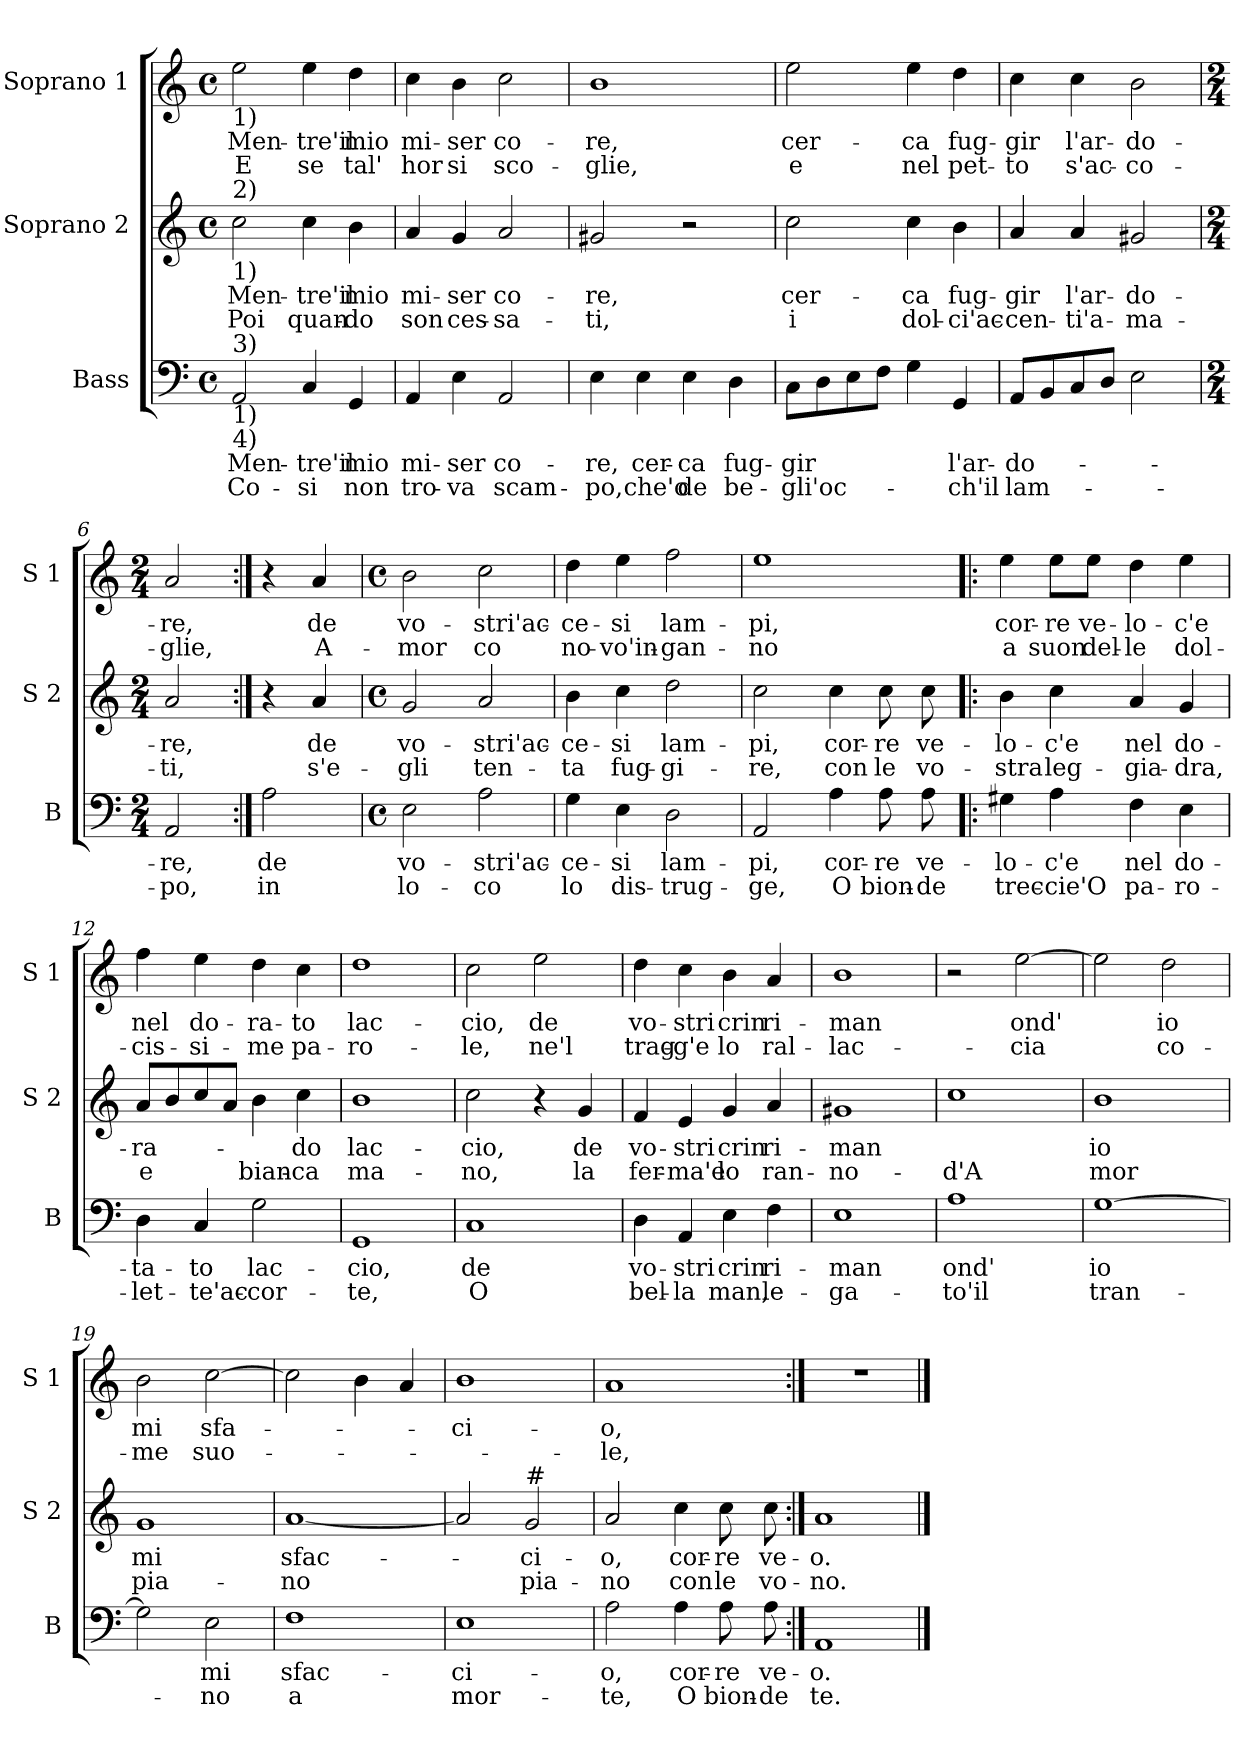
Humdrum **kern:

**kern	**text	**text	**kern	**text	**text	**kern	**text	**text
*part3	*part3	*part3	*part2	*part2	*part2	*part1	*part1	*part1
*staff3	*staff3	*staff3	*staff2	*staff2	*staff2	*staff1	*staff1	*staff1
*I"Bass	*	*	*I"Soprano 2	*	*	*I"Soprano 1	*	*
*I'B	*	*	*I'S 2	*	*	*I'S 1	*	*
*clefF4	*	*	*clefG2	*	*	*clefG2	*	*
*k[]	*	*	*k[]	*	*	*k[]	*	*
*C:	*	*	*C:	*	*	*C:	*	*
*M4/4	*	*	*M4/4	*	*	*M4/4	*	*
*met(c)	*	*	*met(c)	*	*	*met(c)	*	*
=1	=1	=1	=1	=1	=1	=1	=1	=1
!	!	!	!	!	!	!LO:TX:b:t=1)	!	!
!	!	!	!LO:TX:a:t=2)	!	!	!	!	!
!	!	!	!LO:TX:b:t=1)	!	!	!	!	!
!LO:TX:a:t=3)	!	!	!	!	!	!	!	!
!LO:TX:b:t=1)	!	!	!	!	!	!	!	!
!LO:TX:b:t=4)	!	!	!	!	!	!	!	!
!	!LO:LY:b	!LO:LY:b	!	!LO:LY:b	!LO:LY:b	!	!LO:LY:b	!LO:LY:b
2AA/	Men-	Co-	2cc\	Men-	Poi	2ee\	Men-	E
!	!LO:LY:b	!LO:LY:b	!	!LO:LY:b	!LO:LY:b	!	!LO:LY:b	!LO:LY:b
4C/	-tre'il	-si	4cc\	-tre'il	quan-	4ee\	-tre'il	se
!	!LO:LY:b	!LO:LY:b	!	!LO:LY:b	!LO:LY:b	!	!LO:LY:b	!LO:LY:b
4GG/	mio	non	4b\	mio	-do	4dd\	mio	tal'
=2	=2	=2	=2	=2	=2	=2	=2	=2
!	!LO:LY:b	!LO:LY:b	!	!LO:LY:b	!LO:LY:b	!	!LO:LY:b	!LO:LY:b
4AA/	mi-	tro-	4a/	mi-	son	4cc\	mi-	hor
!	!LO:LY:b	!LO:LY:b	!	!LO:LY:b	!LO:LY:b	!	!LO:LY:b	!LO:LY:b
4E\	-ser	-va	4g/	-ser	ces-	4b\	-ser	si
!	!LO:LY:b	!LO:LY:b	!	!LO:LY:b	!LO:LY:b	!	!LO:LY:b	!LO:LY:b
2AA/	co-	scam-	2a/	co-	-sa-	2cc\	co-	sco-
=3	=3	=3	=3	=3	=3	=3	=3	=3
!	!LO:LY:b	!LO:LY:b	!	!LO:LY:b	!LO:LY:b	!	!LO:LY:b	!LO:LY:b
4E\	-re,	-po,	2g#X/	-re,	-ti,	1b	-re,	-glie,
!	!LO:LY:b	!LO:LY:b	!	!	!	!	!	!
4E\	cer-	che'o	.	.	.	.	.	.
!	!LO:LY:b	!LO:LY:b	!	!	!	!	!	!
4E\	-ca	de	2r	.	.	.	.	.
!	!LO:LY:b	!LO:LY:b	!	!	!	!	!	!
4D\	fug-	be-	.	.	.	.	.	.
=4	=4	=4	=4	=4	=4	=4	=4	=4
!	!LO:LY:b	!LO:LY:b	!	!LO:LY:b	!LO:LY:b	!	!LO:LY:b	!LO:LY:b
8C\L	-gir	-gli'oc-	2cc\	cer-	i	2ee\	cer-	e
8D\	.	.	.	.	.	.	.	.
8E\	.	.	.	.	.	.	.	.
8F\J	.	.	.	.	.	.	.	.
!	!	!	!	!LO:LY:b	!LO:LY:b	!	!LO:LY:b	!LO:LY:b
4G\	.	.	4cc\	-ca	dol-	4ee\	-ca	nel
!	!LO:LY:b	!LO:LY:b	!	!LO:LY:b	!LO:LY:b	!	!LO:LY:b	!LO:LY:b
4GG/	l'ar-	-ch'il	4b\	fug-	-ci'ac-	4dd\	fug-	pet-
!!LO:LB:g=z
=5	=5	=5	=5	=5	=5	=5	=5	=5
!	!LO:LY:b	!LO:LY:b	!	!LO:LY:b	!LO:LY:b	!	!LO:LY:b	!LO:LY:b
8AA/L	-do-	lam-	4a/	-gir	-cen-	4cc\	-gir	-to
8BB/	.	.	.	.	.	.	.	.
!	!	!	!	!LO:LY:b	!LO:LY:b	!	!LO:LY:b	!LO:LY:b
8C/	.	.	4a/	l'ar-	-ti'a-	4cc\	l'ar-	s'ac-
8D/J	.	.	.	.	.	.	.	.
!	!	!	!	!LO:LY:b	!LO:LY:b	!	!LO:LY:b	!LO:LY:b
2E\	.	.	2g#X/	-do-	-ma-	2b\	-do-	-co-
=6	=6	=6	=6	=6	=6	=6	=6	=6
*M2/4	*	*	*M2/4	*	*	*M2/4	*	*
!	!LO:LY:b	!LO:LY:b	!	!LO:LY:b	!LO:LY:b	!	!LO:LY:b	!LO:LY:b
2AA/	-re,	-po,	2a/	-re,	-ti,	2a/	-re,	-glie,
=7:|!	=7:|!	=7:|!	=7:|!	=7:|!	=7:|!	=7:|!	=7:|!	=7:|!
!	!LO:LY:b	!LO:LY:b	!	!	!	!	!	!
2A\	de	in	4r	.	.	4r	.	.
!	!	!	!	!LO:LY:b	!LO:LY:b	!	!LO:LY:b	!LO:LY:b
.	.	.	4a/	de	s'e-	4a/	de	A-
=8	=8	=8	=8	=8	=8	=8	=8	=8
*M4/4	*	*	*M4/4	*	*	*M4/4	*	*
*met(c)	*	*	*met(c)	*	*	*met(c)	*	*
!	!LO:LY:b	!LO:LY:b	!	!LO:LY:b	!LO:LY:b	!	!LO:LY:b	!LO:LY:b
2E\	vo-	lo-	2g/	vo-	-gli	2b\	vo-	-mor
!	!LO:LY:b	!LO:LY:b	!	!LO:LY:b	!LO:LY:b	!	!LO:LY:b	!LO:LY:b
2A\	-stri'ac-	-co	2a/	-stri'ac-	ten-	2cc\	-stri'ac-	co
=9	=9	=9	=9	=9	=9	=9	=9	=9
!	!LO:LY:b	!LO:LY:b	!	!LO:LY:b	!LO:LY:b	!	!LO:LY:b	!LO:LY:b
4G\	-ce-	lo	4b\	-ce-	-ta	4dd\	-ce-	no-
!	!LO:LY:b	!LO:LY:b	!	!LO:LY:b	!LO:LY:b	!	!LO:LY:b	!LO:LY:b
4E\	-si	dis-	4cc\	-si	fug-	4ee\	-si	-vo'in-
!	!LO:LY:b	!LO:LY:b	!	!LO:LY:b	!LO:LY:b	!	!LO:LY:b	!LO:LY:b
2D\	lam-	-trug-	2dd\	lam-	-gi-	2ff\	lam-	-gan-
!!LO:PB:g=z
=10	=10	=10	=10	=10	=10	=10	=10	=10
!	!LO:LY:b	!LO:LY:b	!	!LO:LY:b	!LO:LY:b	!	!LO:LY:b	!LO:LY:b
2AA/	-pi,	-ge,	2cc\	-pi,	-re,	1ee	-pi,	-no
!	!LO:LY:b	!LO:LY:b	!	!LO:LY:b	!LO:LY:b	!	!	!
4A\	cor-	O	4cc\	cor-	con	.	.	.
!	!LO:LY:b	!LO:LY:b	!	!LO:LY:b	!LO:LY:b	!	!	!
8A\	-re	bion-	8cc\	-re	le	.	.	.
!	!LO:LY:b	!LO:LY:b	!	!LO:LY:b	!LO:LY:b	!	!	!
8A\	ve-	-de	8cc\	ve-	vo-	.	.	.
=11!|:	=11!|:	=11!|:	=11!|:	=11!|:	=11!|:	=11!|:	=11!|:	=11!|:
!	!LO:LY:b	!LO:LY:b	!	!LO:LY:b	!LO:LY:b	!	!LO:LY:b	!LO:LY:b
4G#X\	-lo-	trec-	4b\	-lo-	-stra	4ee\	cor-	a
!	!LO:LY:b	!LO:LY:b	!	!LO:LY:b	!LO:LY:b	!	!LO:LY:b	!LO:LY:b
4A\	-c'e	-cie'O	4cc\	-c'e	leg-	8ee\L	-re	suon
!	!	!	!	!	!	!	!LO:LY:b	!LO:LY:b
.	.	.	.	.	.	8ee\J	ve-	del-
!	!LO:LY:b	!LO:LY:b	!	!LO:LY:b	!LO:LY:b	!	!LO:LY:b	!LO:LY:b
4F\	nel	pa-	4a/	nel	-gia-	4dd\	-lo-	-le
!	!LO:LY:b	!LO:LY:b	!	!LO:LY:b	!LO:LY:b	!	!LO:LY:b	!LO:LY:b
4E\	do-	-ro-	4g/	do-	-dra,	4ee\	-c'e	dol-
=12	=12	=12	=12	=12	=12	=12	=12	=12
!	!LO:LY:b	!LO:LY:b	!	!LO:LY:b	!LO:LY:b	!	!LO:LY:b	!LO:LY:b
4D\	-ta-	-let-	8a/L	-ra-	e	4ff\	nel	-cis-
.	.	.	8b/	.	.	.	.	.
!	!LO:LY:b	!LO:LY:b	!	!	!	!	!LO:LY:b	!LO:LY:b
4C/	-to	-te'ac-	8cc/	.	.	4ee\	do-	-si-
.	.	.	8a/J	.	.	.	.	.
!	!LO:LY:b	!LO:LY:b	!	!	!LO:LY:b	!	!LO:LY:b	!LO:LY:b
2G\	lac-	-cor-	4b\	.	bian-	4dd\	-ra-	-me
!	!	!	!	!LO:LY:b	!LO:LY:b	!	!LO:LY:b	!LO:LY:b
.	.	.	4cc\	-do	-ca	4cc\	-to	pa-
=13	=13	=13	=13	=13	=13	=13	=13	=13
!	!LO:LY:b	!LO:LY:b	!	!LO:LY:b	!LO:LY:b	!	!LO:LY:b	!LO:LY:b
1GG	-cio,	-te,	1b	lac-	ma-	1dd	lac-	-ro-
=14	=14	=14	=14	=14	=14	=14	=14	=14
!	!LO:LY:b	!LO:LY:b	!	!LO:LY:b	!LO:LY:b	!	!LO:LY:b	!LO:LY:b
1C	de	O	2cc\	-cio,	-no,	2cc\	-cio,	-le,
!	!	!	!	!	!	!	!LO:LY:b	!LO:LY:b
.	.	.	4r	.	.	2ee\	de	ne'l
!	!	!	!	!LO:LY:b	!LO:LY:b	!	!	!
.	.	.	4g/	de	la	.	.	.
!!LO:LB:g=z
=15	=15	=15	=15	=15	=15	=15	=15	=15
!	!LO:LY:b	!LO:LY:b	!	!LO:LY:b	!LO:LY:b	!	!LO:LY:b	!LO:LY:b
4D\	vo-	bel-	4f/	vo-	fer-	4dd\	vo-	trag-
!	!LO:LY:b	!LO:LY:b	!	!LO:LY:b	!LO:LY:b	!	!LO:LY:b	!LO:LY:b
4AA/	-stri	-la	4e/	-stri	-ma'e	4cc\	-stri	-g'e
!	!LO:LY:b	!LO:LY:b	!	!LO:LY:b	!LO:LY:b	!	!LO:LY:b	!LO:LY:b
4E\	crin	man,	4g/	crin	lo	4b\	crin	lo
!	!LO:LY:b	!LO:LY:b	!	!LO:LY:b	!LO:LY:b	!	!LO:LY:b	!LO:LY:b
4F\	ri-	le-	4a/	ri-	ran-	4a/	ri-	ral-
=16	=16	=16	=16	=16	=16	=16	=16	=16
!	!LO:LY:b	!LO:LY:b	!	!LO:LY:b	!LO:LY:b	!	!LO:LY:b	!LO:LY:b
1E	-man	-ga-	1g#X	-man	-no-	1b	-man	-lac-
=17	=17	=17	=17	=17	=17	=17	=17	=17
!	!LO:LY:b	!LO:LY:b	!	!	!LO:LY:b	!	!	!
1A	ond'	-to'il	1cc	.	-d'A	2r	.	.
!	!	!	!	!	!	!	!LO:LY:b	!LO:LY:b
.	.	.	.	.	.	[2ee\	ond'	-cia
=18	=18	=18	=18	=18	=18	=18	=18	=18
!	!LO:LY:b	!LO:LY:b	!	!LO:LY:b	!LO:LY:b	!	!	!
[1G	io	tran-	1b	io	mor	2ee\]	.	.
!	!	!	!	!	!	!	!LO:LY:b	!LO:LY:b
.	.	.	.	.	.	2dd\	io	co-
=19	=19	=19	=19	=19	=19	=19	=19	=19
!	!	!	!	!LO:LY:b	!LO:LY:b	!	!LO:LY:b	!LO:LY:b
2G\]	.	.	1g	mi	pia-	2b\	mi	-me
!	!LO:LY:b	!LO:LY:b	!	!	!	!	!LO:LY:b	!LO:LY:b
2E\	mi	-no	.	.	.	[2cc\	sfa-	suo-
!!LO:LB:g=z
=20	=20	=20	=20	=20	=20	=20	=20	=20
!	!LO:LY:b	!LO:LY:b	!	!LO:LY:b	!LO:LY:b	!	!	!
1F	sfac-	a	[1a	sfac-	-no	2cc\]	.	.
.	.	.	.	.	.	4b\	.	.
.	.	.	.	.	.	4a/	.	.
=21	=21	=21	=21	=21	=21	=21	=21	=21
!	!LO:LY:b	!LO:LY:b	!	!	!	!	!LO:LY:b	!
1E	-ci-	mor-	2a/]	.	.	1b	-ci-	.
!	!	!	!LO:TX:a:t=#	!	!	!	!	!
!	!	!	!	!LO:LY:b	!LO:LY:b	!	!	!
.	.	.	2g/	-ci-	pia-	.	.	.
=22	=22	=22	=22	=22	=22	=22	=22	=22
!	!LO:LY:b	!LO:LY:b	!	!LO:LY:b	!LO:LY:b	!	!LO:LY:b	!LO:LY:b
2A\	-o,	-te,	2a/	-o,	-no	1a	-o,	-le,
!	!LO:LY:b	!LO:LY:b	!	!LO:LY:b	!LO:LY:b	!	!	!
4A\	cor-	O	4cc\	cor-	con	.	.	.
!	!LO:LY:b	!LO:LY:b	!	!LO:LY:b	!LO:LY:b	!	!	!
8A\	-re	bion-	8cc\	-re	le	.	.	.
!	!LO:LY:b	!LO:LY:b	!	!LO:LY:b	!LO:LY:b	!	!	!
8A\	ve-	-de	8cc\	ve-	vo-	.	.	.
=23:|!	=23:|!	=23:|!	=23:|!	=23:|!	=23:|!	=23:|!	=23:|!	=23:|!
!	!LO:LY:b	!LO:LY:b	!	!LO:LY:b	!LO:LY:b	!	!	!
1AA	-o.	te.	1a	-o.	-no.	1r	.	.
==	==	==	==	==	==	==	==	==
*-	*-	*-	*-	*-	*-	*-	*-	*-
